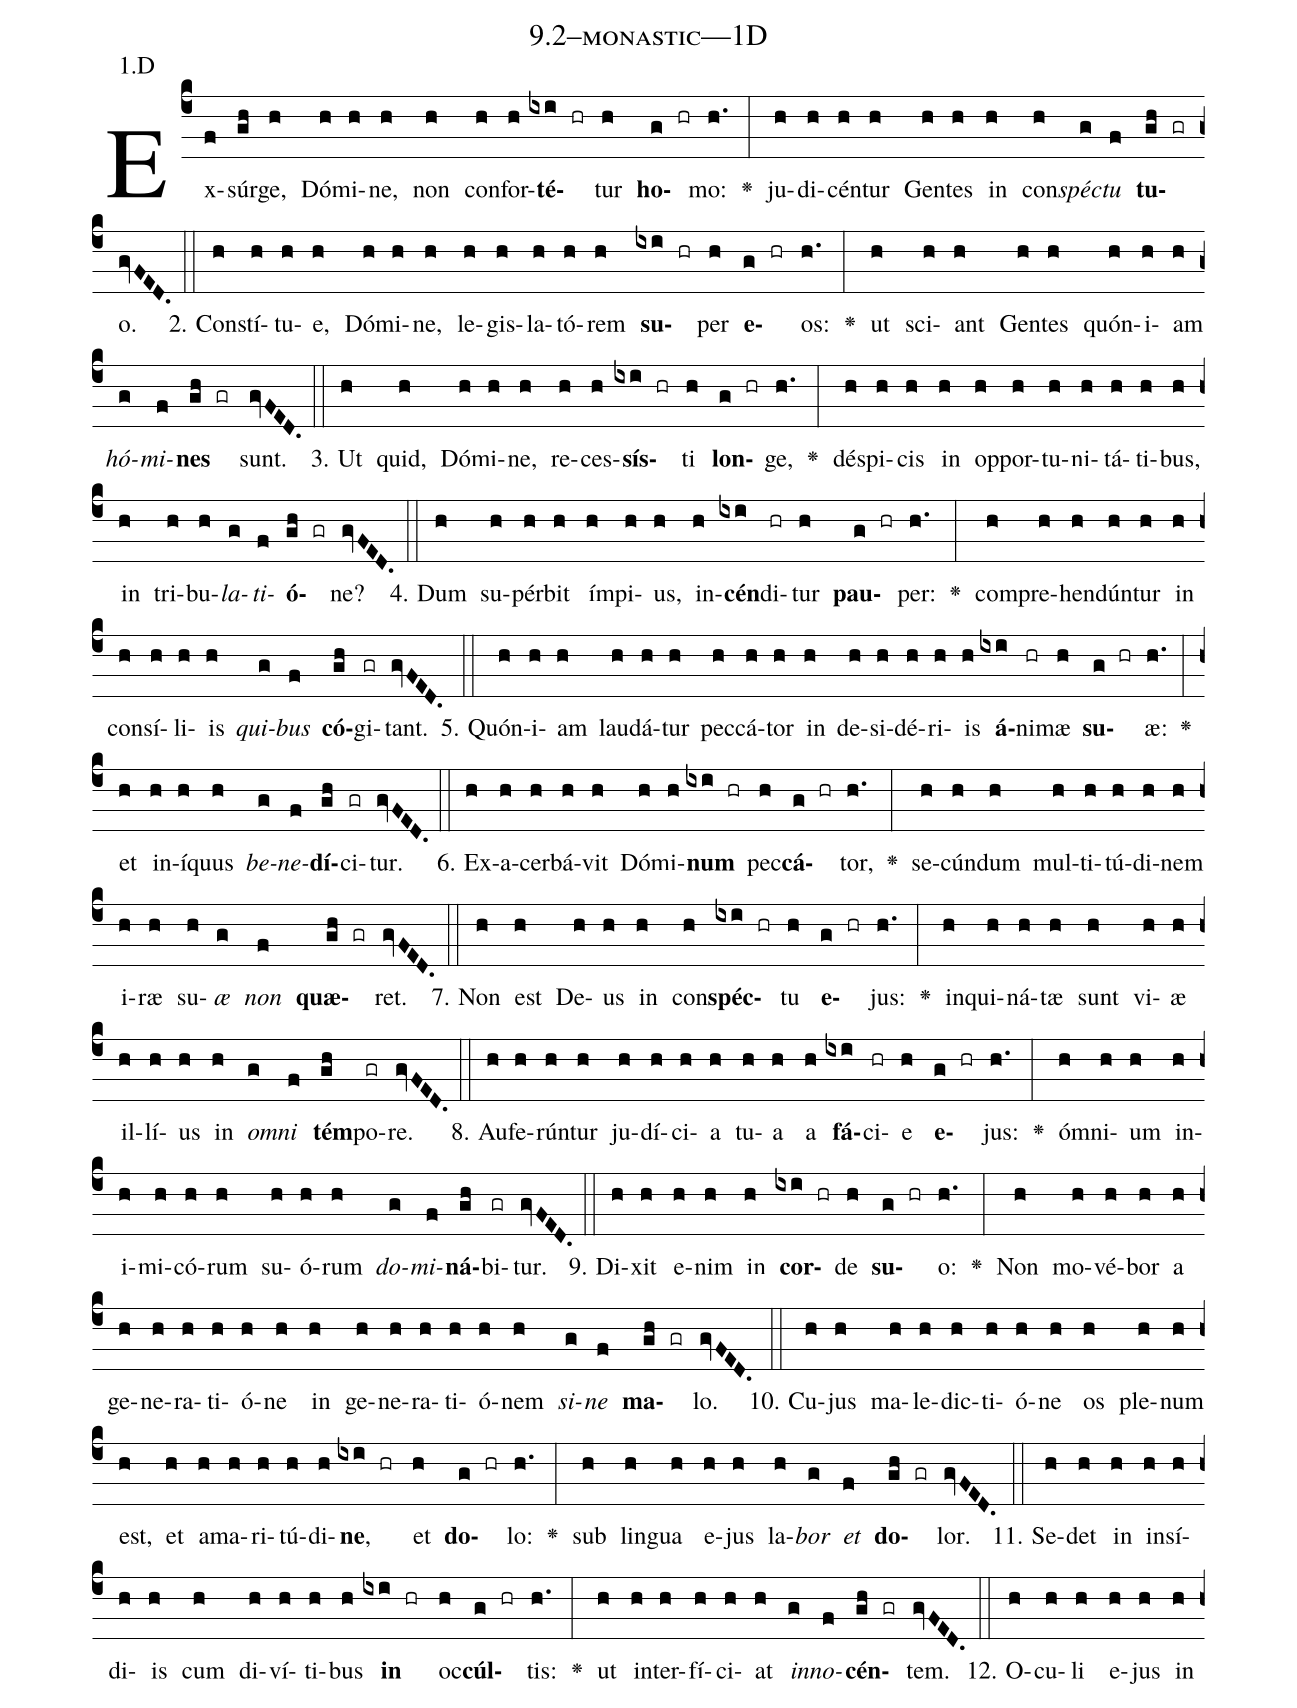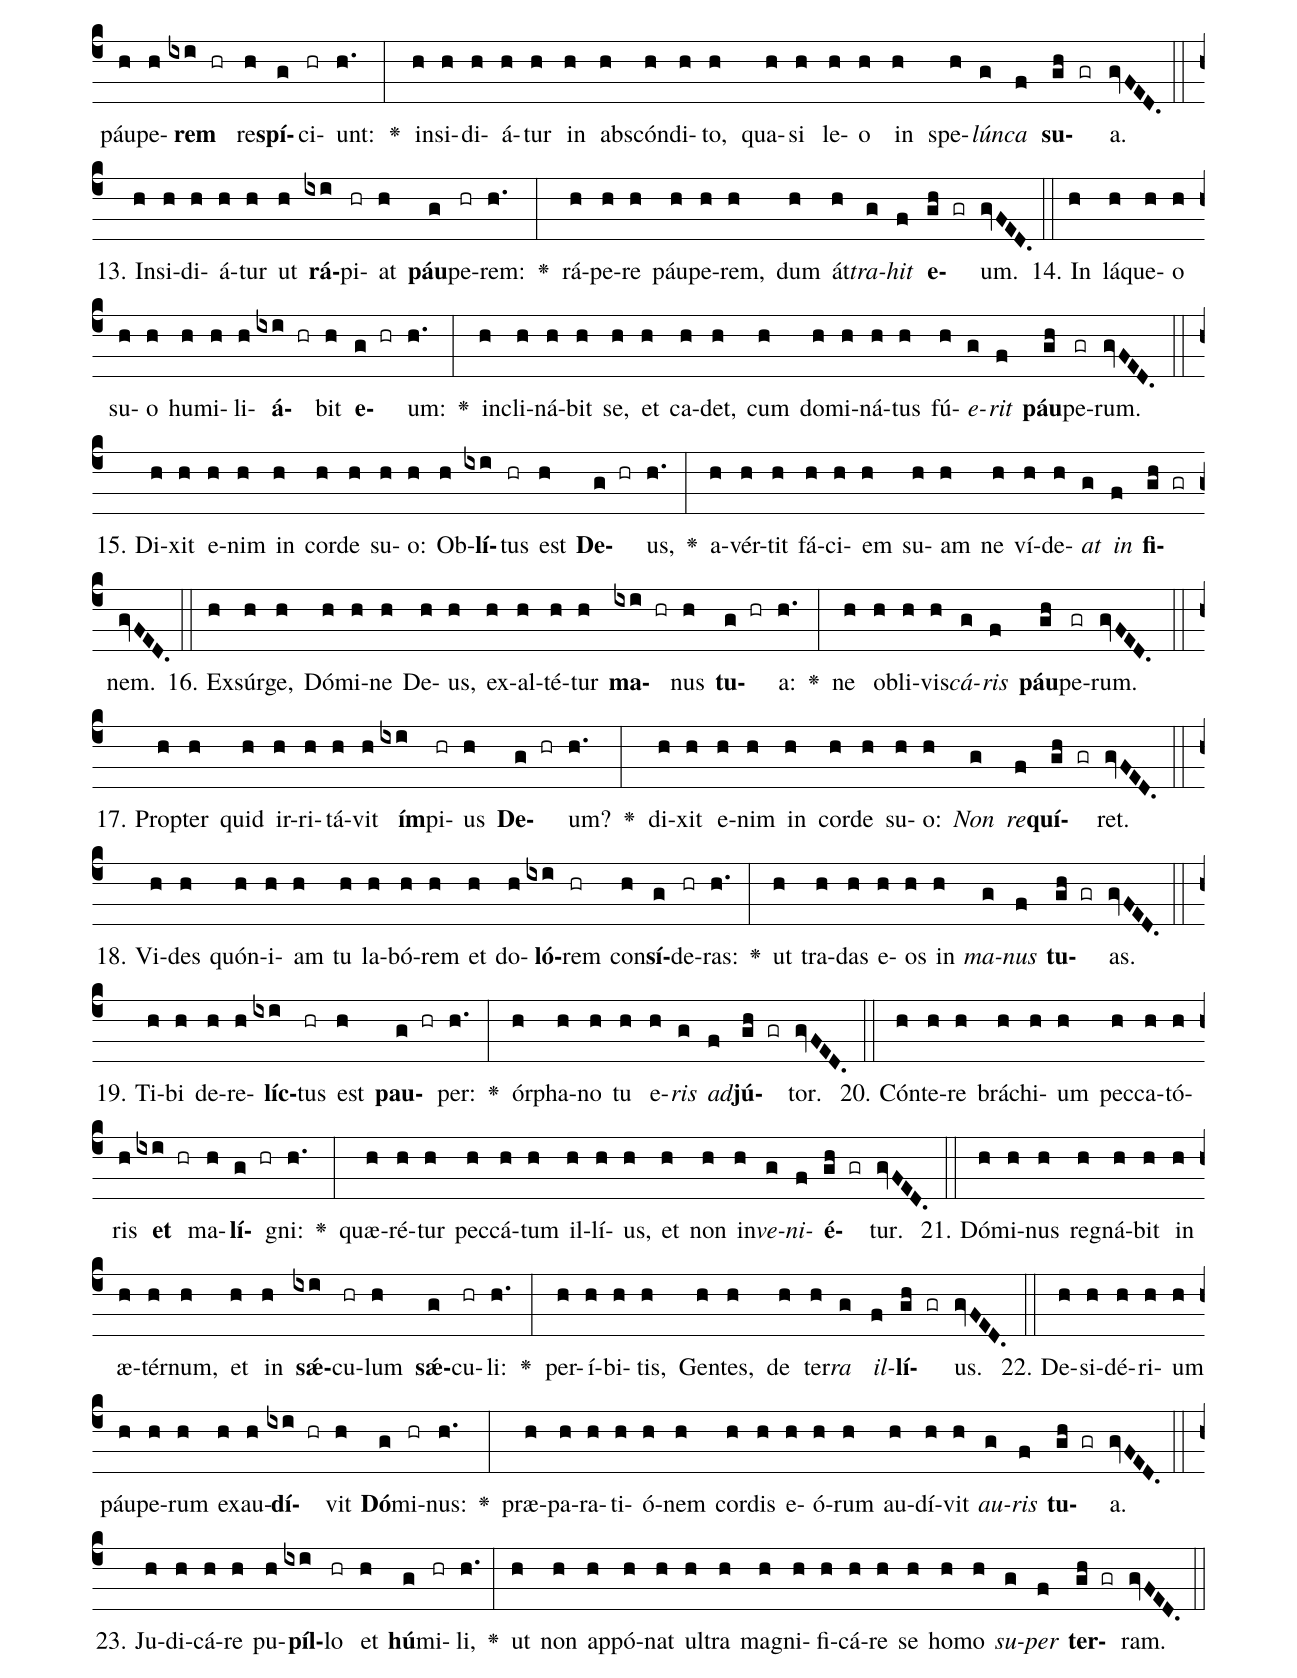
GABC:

name: 9.2--monastic---1D;
annotation: 1.D;
%%
(c4)Ex(f)súr(gh)ge,(h) Dó(h)mi(h)ne,(h) non(h) con(h)for(h)<b>té</b>(ixi hr)tur(h) <b>ho</b>(g hr)mo:(h.) <v>\greheightstar</v>(:) ju(h)di(h)cén(h)tur(h) Gen(h)tes(h) in(h) con(h)<i>spéc</i>(g)<i>tu</i>(f) <b>tu</b>(gh gr)o.(gvFED.) (::)
2. Con(h)stí(h)tu(h)e,(h) Dó(h)mi(h)ne,(h) le(h)gis(h)la(h)tó(h)rem(h) <b>su</b>(ixi hr)per(h) <b>e</b>(g hr)os:(h.) <v>\greheightstar</v>(:) ut(h) sci(h)ant(h) Gen(h)tes(h) quón(h)i(h)am(h) <i>hó</i>(g)<i>mi</i>(f)<b>nes</b>(gh gr) sunt.(gvFED.) (::)
3. Ut(h) quid,(h) Dó(h)mi(h)ne,(h) re(h)ces(h)<b>sís</b>(ixi hr)ti(h) <b>lon</b>(g hr)ge,(h.) <v>\greheightstar</v>(:) dé(h)spi(h)cis(h) in(h) op(h)por(h)tu(h)ni(h)tá(h)ti(h)bus,(h) in(h) tri(h)bu(h)<i>la</i>(g)<i>ti</i>(f)<b>ó</b>(gh gr)ne?(gvFED.) (::)
4. Dum(h) su(h)pér(h)bit(h) ím(h)pi(h)us,(h) in(h)<b>cén</b>(ixi)di(hr)tur(h) <b>pau</b>(g hr)per:(h.) <v>\greheightstar</v>(:) com(h)pre(h)hen(h)dún(h)tur(h) in(h) con(h)sí(h)li(h)is(h) <i>qui</i>(g)<i>bus</i>(f) <b>có</b>(gh)gi(gr)tant.(gvFED.) (::)
5. Quón(h)i(h)am(h) lau(h)dá(h)tur(h) pec(h)cá(h)tor(h) in(h) de(h)si(h)dé(h)ri(h)is(h) <b>á</b>(ixi)ni(hr)mæ(h) <b>su</b>(g hr)æ:(h.) <v>\greheightstar</v>(:) et(h) in(h)í(h)quus(h) <i>be</i>(g)<i>ne</i>(f)<b>dí</b>(gh)ci(gr)tur.(gvFED.) (::)
6. Ex(h)a(h)cer(h)bá(h)vit(h) Dó(h)mi(h)<b>num</b>(ixi hr) pec(h)<b>cá</b>(g hr)tor,(h.) <v>\greheightstar</v>(:) se(h)cún(h)dum(h) mul(h)ti(h)tú(h)di(h)nem(h) i(h)ræ(h) su(h)<i>æ</i>(g) <i>non</i>(f) <b>quæ</b>(gh gr)ret.(gvFED.) (::)
7. Non(h) est(h) De(h)us(h) in(h) con(h)<b>spéc</b>(ixi hr)tu(h) <b>e</b>(g hr)jus:(h.) <v>\greheightstar</v>(:) in(h)qui(h)ná(h)tæ(h) sunt(h) vi(h)æ(h) il(h)lí(h)us(h) in(h) <i>om</i>(g)<i>ni</i>(f) <b>tém</b>(gh)po(gr)re.(gvFED.) (::)
8. Au(h)fe(h)rún(h)tur(h) ju(h)dí(h)ci(h)a(h) tu(h)a(h) a(h) <b>fá</b>(ixi)ci(hr)e(h) <b>e</b>(g hr)jus:(h.) <v>\greheightstar</v>(:) óm(h)ni(h)um(h) in(h)i(h)mi(h)có(h)rum(h) su(h)ó(h)rum(h) <i>do</i>(g)<i>mi</i>(f)<b>ná</b>(gh)bi(gr)tur.(gvFED.) (::)
9. Di(h)xit(h) e(h)nim(h) in(h) <b>cor</b>(ixi hr)de(h) <b>su</b>(g hr)o:(h.) <v>\greheightstar</v>(:) Non(h) mo(h)vé(h)bor(h) a(h) ge(h)ne(h)ra(h)ti(h)ó(h)ne(h) in(h) ge(h)ne(h)ra(h)ti(h)ó(h)nem(h) <i>si</i>(g)<i>ne</i>(f) <b>ma</b>(gh gr)lo.(gvFED.) (::)
10. Cu(h)jus(h) ma(h)le(h)dic(h)ti(h)ó(h)ne(h) os(h) ple(h)num(h) est,(h) et(h) a(h)ma(h)ri(h)tú(h)di(h)<b>ne</b>,(ixi hr) et(h) <b>do</b>(g hr)lo:(h.) <v>\greheightstar</v>(:) sub(h) lin(h)gua(h) e(h)jus(h) la(h)<i>bor</i>(g) <i>et</i>(f) <b>do</b>(gh gr)lor.(gvFED.) (::)
11. Se(h)det(h) in(h) in(h)sí(h)di(h)is(h) cum(h) di(h)ví(h)ti(h)bus(h) <b>in</b>(ixi hr) oc(h)<b>cúl</b>(g hr)tis:(h.) <v>\greheightstar</v>(:) ut(h) in(h)ter(h)fí(h)ci(h)at(h) <i>in</i>(g)<i>no</i>(f)<b>cén</b>(gh gr)tem.(gvFED.) (::)
12. O(h)cu(h)li(h) e(h)jus(h) in(h) páu(h)pe(h)<b>rem</b>(ixi hr) re(h)<b>spí</b>(g)ci(hr)unt:(h.) <v>\greheightstar</v>(:) in(h)si(h)di(h)á(h)tur(h) in(h) abs(h)cón(h)di(h)to,(h) qua(h)si(h) le(h)o(h) in(h) spe(h)<i>lún</i>(g)<i>ca</i>(f) <b>su</b>(gh gr)a.(gvFED.) (::)
13. In(h)si(h)di(h)á(h)tur(h) ut(h) <b>rá</b>(ixi)pi(hr)at(h) <b>páu</b>(g)pe(hr)rem:(h.) <v>\greheightstar</v>(:) rá(h)pe(h)re(h) páu(h)pe(h)rem,(h) dum(h) át(h)<i>tra</i>(g)<i>hit</i>(f) <b>e</b>(gh gr)um.(gvFED.) (::)
14. In(h) lá(h)que(h)o(h) su(h)o(h) hu(h)mi(h)li(h)<b>á</b>(ixi hr)bit(h) <b>e</b>(g hr)um:(h.) <v>\greheightstar</v>(:) in(h)cli(h)ná(h)bit(h) se,(h) et(h) ca(h)det,(h) cum(h) do(h)mi(h)ná(h)tus(h) fú(h)<i>e</i>(g)<i>rit</i>(f) <b>páu</b>(gh)pe(gr)rum.(gvFED.) (::)
15. Di(h)xit(h) e(h)nim(h) in(h) cor(h)de(h) su(h)o:(h) Ob(h)<b>lí</b>(ixi)tus(hr) est(h) <b>De</b>(g hr)us,(h.) <v>\greheightstar</v>(:) a(h)vér(h)tit(h) fá(h)ci(h)em(h) su(h)am(h) ne(h) ví(h)de(h)<i>at</i>(g) <i>in</i>(f) <b>fi</b>(gh gr)nem.(gvFED.) (::)
16. Ex(h)súr(h)ge,(h) Dó(h)mi(h)ne(h) De(h)us,(h) ex(h)al(h)té(h)tur(h) <b>ma</b>(ixi hr)nus(h) <b>tu</b>(g hr)a:(h.) <v>\greheightstar</v>(:) ne(h) ob(h)li(h)vis(h)<i>cá</i>(g)<i>ris</i>(f) <b>páu</b>(gh)pe(gr)rum.(gvFED.) (::)
17. Prop(h)ter(h) quid(h) ir(h)ri(h)tá(h)vit(h) <b>ím</b>(ixi)pi(hr)us(h) <b>De</b>(g hr)um?(h.) <v>\greheightstar</v>(:) di(h)xit(h) e(h)nim(h) in(h) cor(h)de(h) su(h)o:(h) <i>Non</i>(g) <i>re</i>(f)<b>quí</b>(gh gr)ret.(gvFED.) (::)
18. Vi(h)des(h) quón(h)i(h)am(h) tu(h) la(h)bó(h)rem(h) et(h) do(h)<b>ló</b>(ixi)rem(hr) con(h)<b>sí</b>(g)de(hr)ras:(h.) <v>\greheightstar</v>(:) ut(h) tra(h)das(h) e(h)os(h) in(h) <i>ma</i>(g)<i>nus</i>(f) <b>tu</b>(gh gr)as.(gvFED.) (::)
19. Ti(h)bi(h) de(h)re(h)<b>líc</b>(ixi)tus(hr) est(h) <b>pau</b>(g hr)per:(h.) <v>\greheightstar</v>(:) ór(h)pha(h)no(h) tu(h) e(h)<i>ris</i>(g) <i>ad</i>(f)<b>jú</b>(gh gr)tor.(gvFED.) (::)
20. Cón(h)te(h)re(h) brá(h)chi(h)um(h) pec(h)ca(h)tó(h)ris(h) <b>et</b>(ixi hr) ma(h)<b>lí</b>(g hr)gni:(h.) <v>\greheightstar</v>(:) quæ(h)ré(h)tur(h) pec(h)cá(h)tum(h) il(h)lí(h)us,(h) et(h) non(h) in(h)<i>ve</i>(g)<i>ni</i>(f)<b>é</b>(gh gr)tur.(gvFED.) (::)
21. Dó(h)mi(h)nus(h) re(h)gná(h)bit(h) in(h) æ(h)tér(h)num,(h) et(h) in(h) <b>sǽ</b>(ixi)cu(hr)lum(h) <b>sǽ</b>(g)cu(hr)li:(h.) <v>\greheightstar</v>(:) per(h)í(h)bi(h)tis,(h) Gen(h)tes,(h) de(h) ter(h)<i>ra</i>(g) <i>il</i>(f)<b>lí</b>(gh gr)us.(gvFED.) (::)
22. De(h)si(h)dé(h)ri(h)um(h) páu(h)pe(h)rum(h) ex(h)au(h)<b>dí</b>(ixi hr)vit(h) <b>Dó</b>(g)mi(hr)nus:(h.) <v>\greheightstar</v>(:) præ(h)pa(h)ra(h)ti(h)ó(h)nem(h) cor(h)dis(h) e(h)ó(h)rum(h) au(h)dí(h)vit(h) <i>au</i>(g)<i>ris</i>(f) <b>tu</b>(gh gr)a.(gvFED.) (::)
23. Ju(h)di(h)cá(h)re(h) pu(h)<b>píl</b>(ixi)lo(hr) et(h) <b>hú</b>(g)mi(hr)li,(h.) <v>\greheightstar</v>(:) ut(h) non(h) ap(h)pó(h)nat(h) ul(h)tra(h) ma(h)gni(h)fi(h)cá(h)re(h) se(h) ho(h)mo(h) <i>su</i>(g)<i>per</i>(f) <b>ter</b>(gh gr)ram.(gvFED.) (::)
